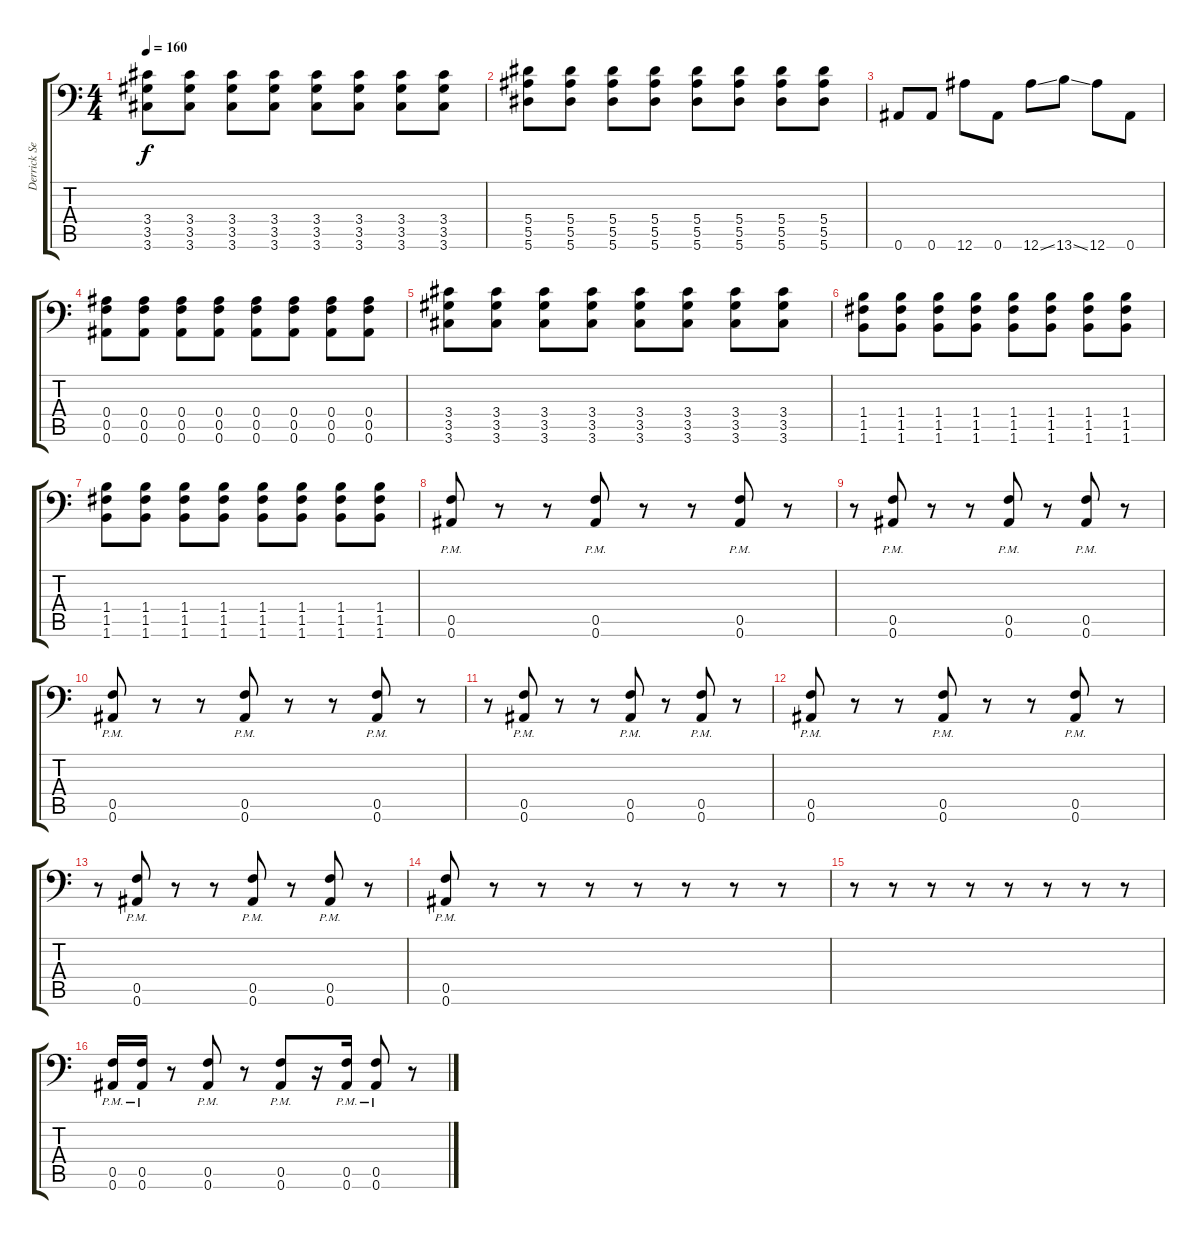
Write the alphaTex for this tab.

\track ("Derrick Sechrist" "Derrick Se") {instrument distortionguitar}
\staff {score tabs}
\tuning (C4 G3 Eb3 Bb2 F2 Bb1) {hide}
\ts (4 4)
\tempo 160
\clef f4
\ks c
(3.4 3.5 3.6).8{dy f} (3.4 3.5 3.6).8 (3.4 3.5 3.6).8 (3.4 3.5 3.6).8 (3.4 3.5 3.6).8 (3.4 3.5 3.6).8 (3.4 3.5 3.6).8 (3.4 3.5 3.6).8 |
(5.4 5.5 5.6).8 (5.4 5.5 5.6).8 (5.4 5.5 5.6).8 (5.4 5.5 5.6).8 (5.4 5.5 5.6).8 (5.4 5.5 5.6).8 (5.4 5.5 5.6).8 (5.4 5.5 5.6).8 |
0.6.8 0.6.8 12.6.8 0.6.8 12.6{ss}.8 13.6{ss}.8 12.6.8 0.6.8 |
(0.4 0.5 0.6).8 (0.4 0.5 0.6).8 (0.4 0.5 0.6).8 (0.4 0.5 0.6).8 (0.4 0.5 0.6).8 (0.4 0.5 0.6).8 (0.4 0.5 0.6).8 (0.4 0.5 0.6).8 |
(3.4 3.5 3.6).8 (3.4 3.5 3.6).8 (3.4 3.5 3.6).8 (3.4 3.5 3.6).8 (3.4 3.5 3.6).8 (3.4 3.5 3.6).8 (3.4 3.5 3.6).8 (3.4 3.5 3.6).8 |
(1.4 1.5 1.6).8 (1.4 1.5 1.6).8 (1.4 1.5 1.6).8 (1.4 1.5 1.6).8 (1.4 1.5 1.6).8 (1.4 1.5 1.6).8 (1.4 1.5 1.6).8 (1.4 1.5 1.6).8 |
(1.4 1.5 1.6).8 (1.4 1.5 1.6).8 (1.4 1.5 1.6).8 (1.4 1.5 1.6).8 (1.4 1.5 1.6).8 (1.4 1.5 1.6).8 (1.4 1.5 1.6).8 (1.4 1.5 1.6).8 |
(0.5{pm} 0.6{pm}).8 r.8 r.8 (0.5{pm} 0.6{pm}).8 r.8 r.8 (0.5{pm} 0.6{pm}).8 r.8 |
r.8 (0.5{pm} 0.6{pm}).8 r.8 r.8 (0.5{pm} 0.6{pm}).8 r.8 (0.5{pm} 0.6{pm}).8 r.8 |
(0.5{pm} 0.6{pm}).8 r.8 r.8 (0.5{pm} 0.6{pm}).8 r.8 r.8 (0.5{pm} 0.6{pm}).8 r.8 |
r.8 (0.5{pm} 0.6{pm}).8 r.8 r.8 (0.5{pm} 0.6{pm}).8 r.8 (0.5{pm} 0.6{pm}).8 r.8 |
(0.5{pm} 0.6{pm}).8 r.8 r.8 (0.5{pm} 0.6{pm}).8 r.8 r.8 (0.5{pm} 0.6{pm}).8 r.8 |
r.8 (0.5{pm} 0.6{pm}).8 r.8 r.8 (0.5{pm} 0.6{pm}).8 r.8 (0.5{pm} 0.6{pm}).8 r.8 |
(0.5{pm} 0.6{pm}).8 r.8 r.8 r.8 r.8 r.8 r.8 r.8 |
r.8 r.8 r.8 r.8 r.8 r.8 r.8 r.8 |
(0.5{pm} 0.6{pm}).16 (0.5{pm} 0.6{pm}).16 r.8 (0.5{pm} 0.6{pm}).8 r.8 (0.5{pm} 0.6{pm}).8 r.16 (0.5{pm} 0.6{pm}).16 (0.5{pm} 0.6{pm}).8 r.8
